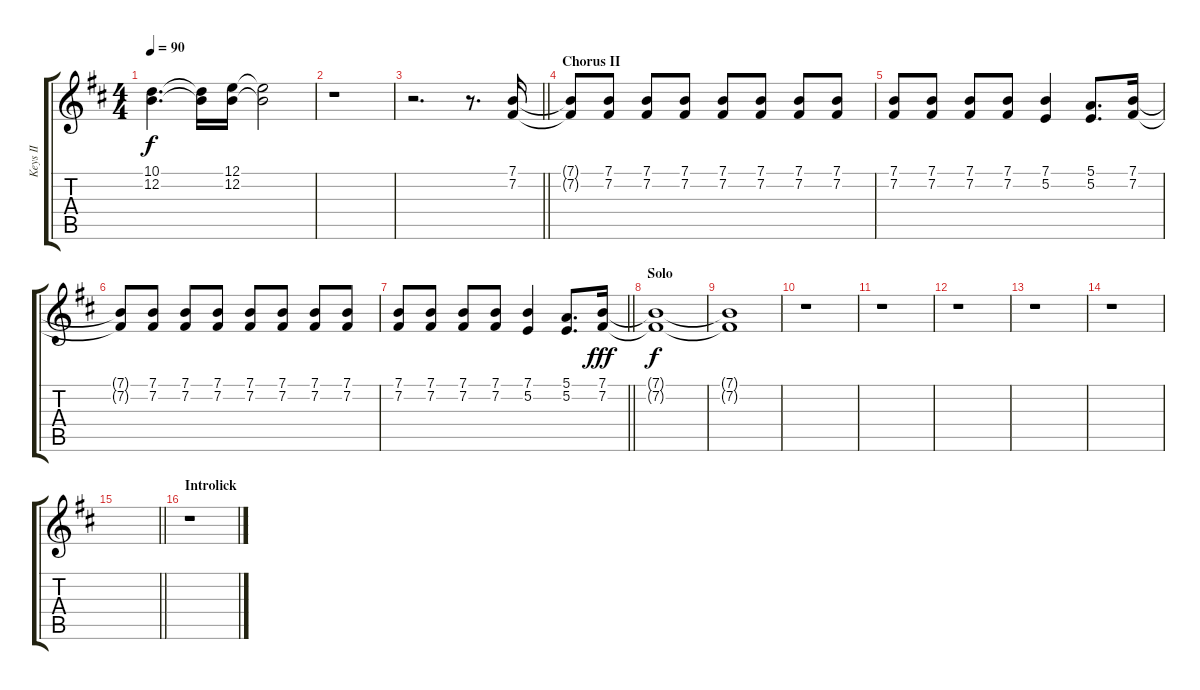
\track ("Keys II" "Keys II") {instrument choiraahs}
\staff {score tabs}
\tuning (E4 B3 G3 D3 A2 E2) {hide}
\ts (4 4)
\tempo 90
\clef g2
\ks bminor
(10.1 12.2).4{d dy f} (10.1{t} 12.2{t}).16 (12.1 12.2).16 (12.1{t} 12.2{t}).2 |
r.1 |
\barLineRight lightlight
r.2{d} r.8{d} (7.1 7.2).16 |
\section ("" "Chorus II")
(7.1{t} 7.2{t}).8 (7.1 7.2).8 (7.1 7.2).8 (7.1 7.2).8 (7.1 7.2).8 (7.1 7.2).8 (7.1 7.2).8 (7.1 7.2).8 |
(7.1 7.2).8 (7.1 7.2).8 (7.1 7.2).8 (7.1 7.2).8 (7.1 5.2).4 (5.1 5.2).8{d} (7.1 7.2).16 |
(7.1{t} 7.2{t}).8 (7.1 7.2).8 (7.1 7.2).8 (7.1 7.2).8 (7.1 7.2).8 (7.1 7.2).8 (7.1 7.2).8 (7.1 7.2).8 |
\barLineRight lightlight
(7.1 7.2).8 (7.1 7.2).8 (7.1 7.2).8 (7.1 7.2).8 (7.1 5.2).4 (5.1 5.2).8{d} (7.1 7.2).16{dy fff} |
\section ("" "Solo")
(7.1{t} 7.2{t}).1{dy f volume 0} |
(7.1{t} 7.2{t}).1 |
r.1 |
r.1 |
r.1 |
r.1 |
r.1 |
\barLineRight lightlight
|
\section ("" "Introlick")
r.1
